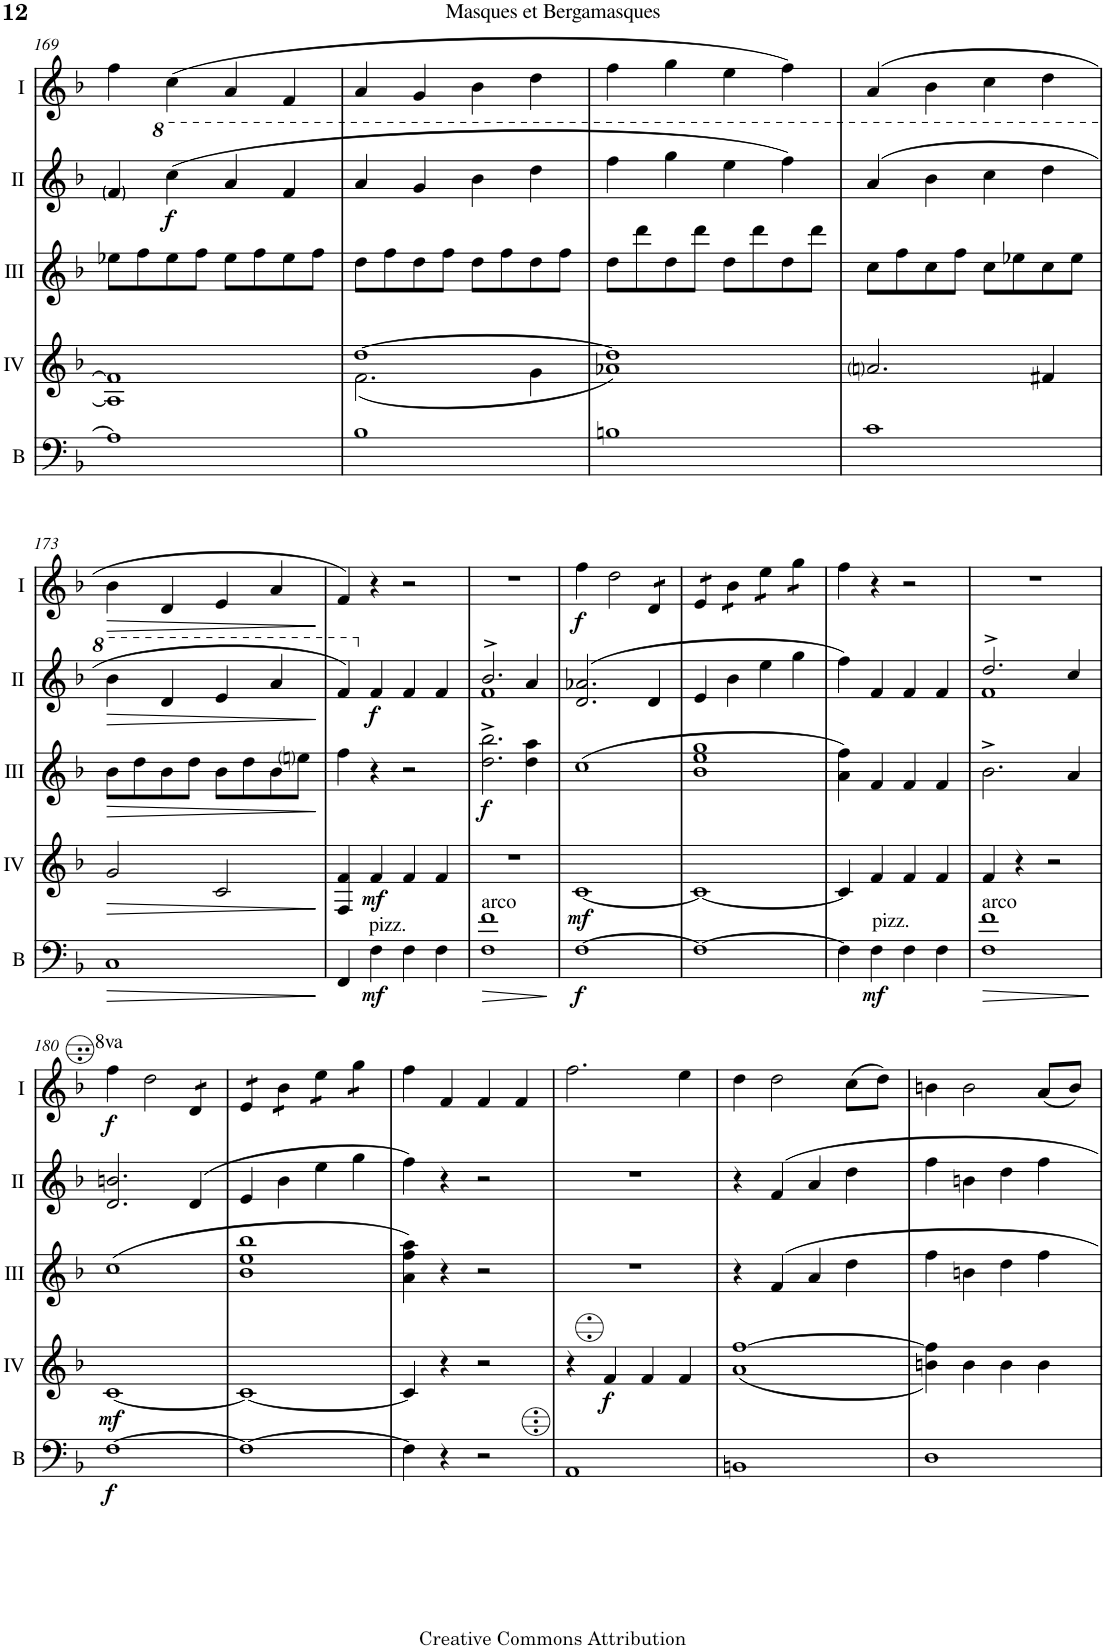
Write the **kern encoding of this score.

**kern	**dynam	**kern	**dynam	**kern	**dynam	**kern	**dynam	**kern	**dynam
*part5	*part5	*part4	*part4	*part3	*part3	*part2	*part2	*part1	*part1
*staff5	*staff5	*staff4	*staff4	*staff3	*staff3	*staff2	*staff2	*staff1	*staff1
*I"Bass	*	*I"Acc. 4	*	*I"Acc. 3	*	*I"Acc. 2	*	*I"Acc. 1	*
*I'B	*	*	*	*	*	*	*	*	*
!!LO:PB:g=z
*clefF4	*	*clefG2	*	*clefG2	*	*clefG2	*	*clefG2	*
*Trd7c12	*	*Trd7c12	*	*Trd7c12	*	*	*	*	*
*k[b-]	*	*k[b-]	*	*k[b-]	*	*k[b-]	*	*k[b-]	*
*M2/2	*	*M2/2	*	*M2/2	*	*M2/2	*	*M2/2	*
*met(c|)	*	*met(c|)	*	*met(c|)	*	*met(c|)	*	*met(c|)	*
=169	=169	=169	=169	=169	=169	=169	=169	=169	=169
1A]	.	1A] 1f]	.	8ee-X\L	.	4f/	.	4ff\	.
.	.	.	.	8ff\	.	.	.	.	.
*	*	*	*	*	*	*8va	*	*	*
!	!	!	!	!	!	!	!LO:DY:b	!	!
.	.	.	.	8ee-\	.	(4ccc\	f	(4cc\	.
.	.	.	.	8ff\J	.	.	.	.	.
.	.	.	.	8ee-\L	.	4aa/	.	4a/	.
.	.	.	.	8ff\	.	.	.	.	.
.	.	.	.	8ee-\	.	4ff/	.	4f/	.
.	.	.	.	8ff\J	.	.	.	.	.
=170	=170	=170	=170	=170	=170	=170	=170	=170	=170
*	*	*^	*	*	*	*	*	*	*
1B-	.	[1dd	(2.f\	.	8dd\L	.	4aa/	.	4a/	.
.	.	.	.	.	8ff\	.	.	.	.	.
.	.	.	.	.	8dd\	.	4gg/	.	4g/	.
.	.	.	.	.	8ff\J	.	.	.	.	.
.	.	.	.	.	8dd\L	.	4bb-\	.	4b-\	.
.	.	.	.	.	8ff\	.	.	.	.	.
.	.	.	4g\	.	8dd\	.	4ddd\	.	4dd\	.
.	.	.	.	.	8ff\J	.	.	.	.	.
=171	=171	=171	=171	=171	=171	=171	=171	=171	=171	=171
1Bn	.	1dd]	1a-X)	.	8dd\L	.	4fff\	.	4ff\	.
.	.	.	.	.	8ddd\	.	.	.	.	.
.	.	.	.	.	8dd\	.	4ggg\	.	4gg\	.
.	.	.	.	.	8ddd\J	.	.	.	.	.
.	.	.	.	.	8dd\L	.	4eee\	.	4ee\	.
.	.	.	.	.	8ddd\	.	.	.	.	.
.	.	.	.	.	8dd\	.	4fff\)	.	4ff\)	.
.	.	.	.	.	8ddd\J	.	.	.	.	.
*	*	*v	*v	*	*	*	*	*	*	*
=172	=172	=172	=172	=172	=172	=172	=172	=172	=172
1c	.	2.ani/	.	8cc\L	.	(4aa/	.	(4a/	.
.	.	.	.	8ff\	.	.	.	.	.
.	.	.	.	8cc\	.	4bb-\	.	4b-\	.
.	.	.	.	8ff\J	.	.	.	.	.
.	.	.	.	8cc\L	.	4ccc\	.	4cc\	.
.	.	.	.	8ee-X\	.	.	.	.	.
.	.	4f#X/	.	8cc\	.	4ddd\	.	4dd\	.
.	.	.	.	8ee-\J	.	.	.	.	.
!!LO:LB:g=z
=173	=173	=173	=173	=173	=173	=173	=173	=173	=173
!	!LO:HP:b	!	!LO:HP:b	!	!LO:HP:b	!	!LO:HP:b	!	!LO:HP:b
1C	>	2g/	>	8b-\L	>	4bb-\	>	4b-\	>
.	.	.	.	8dd\	.	.	.	.	.
.	.	.	.	8b-\	.	4dd/	.	4d/	.
.	.	.	.	8dd\J	.	.	.	.	.
.	.	2c/	.	8b-\L	.	4ee/	.	4e/	.
.	.	.	.	8dd\	.	.	.	.	.
.	.	.	.	8b-\	.	4aa/	.	4a/	.
.	.	.	.	8eeni\J	.	.	.	.	.
.	]	.	]	.	]	.	]	.	]
=174	=174	=174	=174	=174	=174	=174	=174	=174	=174
4FF/	.	4F/ 4f/	.	4ff\	.	4ff/)	.	4f/)	.
*	*	*	*	*	*	*X8va	*	*	*
!LO:TX:a:t=pizz.	!	!	!	!	!	!	!	!	!
!	!LO:DY:b	!	!LO:DY:b	!	!	!	!LO:DY:b	!	!
4F\	mf	4f/	mf	4r	.	4f/	f	4r	.
4F\	.	4f/	.	2r	.	4f/	.	2r	.
4F\	.	4f/	.	.	.	4f/	.	.	.
=175	=175	=175	=175	=175	=175	=175	=175	=175	=175
!LO:TX:a:t=arco	!	!	!	!	!	!	!	!	!
!	!LO:HP:b	!	!	!	!LO:DY:b	!	!	!	!
*	*	*	*	*	*	*^	*	*	*
1F 1f	>	1r	.	2.dd\^ 2.bb-\^	f	2.b-^/	1f	.	1r	.
.	.	.	.	4dd\ 4aa\	.	4a/	.	.	.	.
*	*	*	*	*	*	*v	*v	*	*	*
.	]	.	.	.	.	.	.	.	.
=176	=176	=176	=176	=176	=176	=176	=176	=176	=176
!	!LO:DY:b	!	!LO:DY:b	!	!	!	!	!	!LO:DY:b
[1F	f	[1c	mf	(1cc	.	(2.d/ 2.a-X/	.	4ff\	f
.	.	.	.	.	.	.	.	2dd\	.
*	*	*	*	*	*	*	*	*tremolo	*
.	.	.	.	.	.	4d/	.	8d/L	.
.	.	.	.	.	.	.	.	8d/J	.
=177	=177	=177	=177	=177	=177	=177	=177	=177	=177
1F_	.	1c_	.	1b- 1ee 1gg	.	4e/	.	8e/L	.
.	.	.	.	.	.	.	.	8e/J	.
.	.	.	.	.	.	4b-\	.	8b-\L	.
.	.	.	.	.	.	.	.	8b-\J	.
.	.	.	.	.	.	4ee\	.	8ee\L	.
.	.	.	.	.	.	.	.	8ee\J	.
.	.	.	.	.	.	4gg\	.	8gg\L	.
.	.	.	.	.	.	.	.	8gg\J	.
*	*	*	*	*	*	*	*	*Xtremolo	*
=178	=178	=178	=178	=178	=178	=178	=178	=178	=178
4F\]	.	4c/]	.	4a\ 4ff\)	.	4ff\)	.	4ff\	.
!LO:TX:a:t=pizz.	!	!	!	!	!	!	!	!	!
!	!LO:DY:b	!	!	!	!	!	!	!	!
4F\	mf	4f/	.	4f/	.	4f/	.	4r	.
4F\	.	4f/	.	4f/	.	4f/	.	2r	.
4F\	.	4f/	.	4f/	.	4f/	.	.	.
=179	=179	=179	=179	=179	=179	=179	=179	=179	=179
!LO:TX:a:t=arco	!	!	!	!	!	!	!	!	!
!	!LO:HP:b	!	!	!	!	!	!	!	!
*	*	*	*	*	*	*^	*	*	*
1F 1f	>	4f/	.	2.b-^\	.	2.dd^/	1f	.	1r	.
.	.	4r	.	.	.	.	.	.	.	.
.	.	2r	.	.	.	.	.	.	.	.
.	.	.	.	4a/	.	4cc/	.	.	.	.
*	*	*	*	*	*	*v	*v	*	*	*
.	]	.	.	.	.	.	.	.	.
!!LO:LB:g=z
=180	=180	=180	=180	=180	=180	=180	=180	=180	=180
!	!	!	!	!	!	!	!	!LO:TX:a:t=8va	!
!	!LO:DY:b	!	!LO:DY:b	!	!	!	!	!	!LO:DY:b
[1F	f	[1c	mf	(1cc	.	2.d/ 2.bn/	.	4ff\	f
.	.	.	.	.	.	.	.	2dd\	.
*	*	*	*	*	*	*	*	*tremolo	*
.	.	.	.	.	.	(4d/	.	8d/L	.
.	.	.	.	.	.	.	.	8d/J	.
=181	=181	=181	=181	=181	=181	=181	=181	=181	=181
1F_	.	1c_	.	1b- 1ee 1bb-	.	4e/	.	8e/L	.
.	.	.	.	.	.	.	.	8e/J	.
.	.	.	.	.	.	4b-\	.	8b-\L	.
.	.	.	.	.	.	.	.	8b-\J	.
.	.	.	.	.	.	4ee\	.	8ee\L	.
.	.	.	.	.	.	.	.	8ee\J	.
.	.	.	.	.	.	4gg\	.	8gg\L	.
.	.	.	.	.	.	.	.	8gg\J	.
*	*	*	*	*	*	*	*	*Xtremolo	*
=182	=182	=182	=182	=182	=182	=182	=182	=182	=182
4F\]	.	4c/]	.	4a\ 4ff\ 4aa\)	.	4ff\)	.	4ff\	.
4r	.	4r	.	4r	.	4r	.	4f/	.
2r	.	2r	.	2r	.	2r	.	4f/	.
.	.	.	.	.	.	.	.	4f/	.
=183	=183	=183	=183	=183	=183	=183	=183	=183	=183
1AA	.	4r	.	1r	.	1r	.	2.ff\	.
!	!	!	!LO:DY:b	!	!	!	!	!	!
.	.	4f/	f	.	.	.	.	.	.
.	.	4f/	.	.	.	.	.	.	.
.	.	4f/	.	.	.	.	.	4ee\	.
=184	=184	=184	=184	=184	=184	=184	=184	=184	=184
1BBn	.	(<1a [1ff	.	4r	.	4r	.	4dd\	.
.	.	.	.	4f/	.	4f/	.	2dd\	.
.	.	.	.	4a/	.	4a/	.	.	.
.	.	.	.	4dd\	.	4dd\	.	(8cc\L	.
.	.	.	.	.	.	.	.	8dd\J)	.
=185	=185	=185	=185	=185	=185	=185	=185	=185	=185
1D	.	4bn\ 4ff\])	.	4ff\	.	4ff\	.	4bn\	.
.	.	4b\	.	4bn\	.	4bn\	.	2b\	.
.	.	4b\	.	4dd\	.	4dd\	.	.	.
.	.	4b\	.	4ff\	.	4ff\	.	(8a/L	.
.	.	.	.	.	.	.	.	8b/J)	.
=	=	=	=	=	=	=	=	=	=
*-	*-	*-	*-	*-	*-	*-	*-	*-	*-
